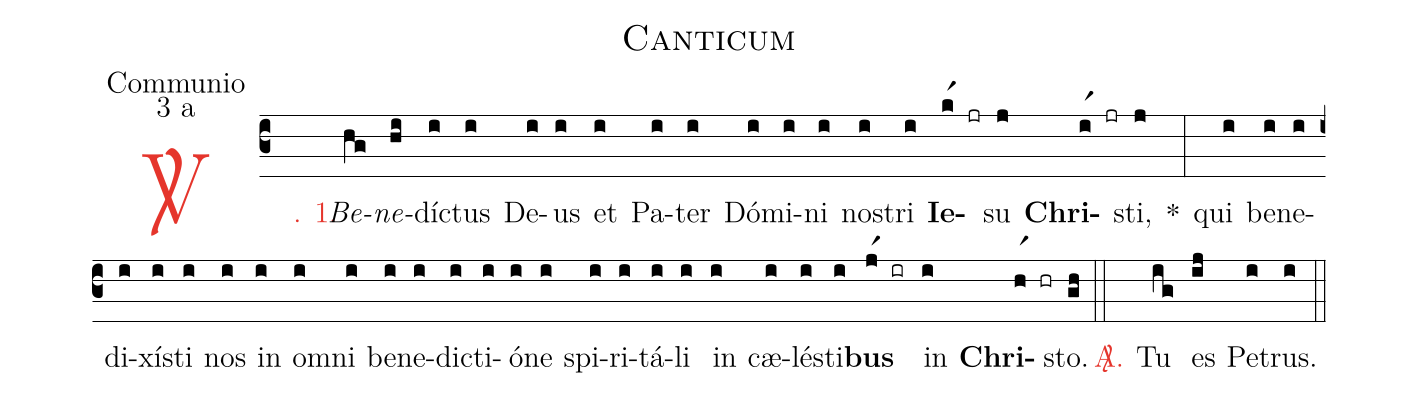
name: Canticum;
office-part: Communio;
mode: 3;
mode-differentia: a;
%%
(c3)

<c><sp>V/</sp>. 1.</c>() <i>Be</i>(hg)<i>ne</i>(hi)díc(i)tus(i) De(i)us(i) et(i) Pa(i)ter(i) Dó(i)mi(i)ni(i) no(i)stri(i) <b>Ie</b>(kr1 jr)su(j) <b>Chri</b>(ir1 jr)sti,(j) *(:) qui(i) be(i)ne(i)di(i)xí(i)sti(i) nos(i) in(i) om(i)ni(i) be(i)ne(i)dic(i)ti(i)ó(i)ne(i) spi(i)ri(i)tá(i)li(i) in(i) cæ(i)lé(i)sti(i)<b>bus</b>(jr1 ir) in(i) <b>Chri</b>(hr1 hr)sto.(gh)


(::)

<nlba><c><sp>A/</sp>.</c>() Tu</nlba>(ig) es(ij) Pe(i)trus.(i)

(::)
